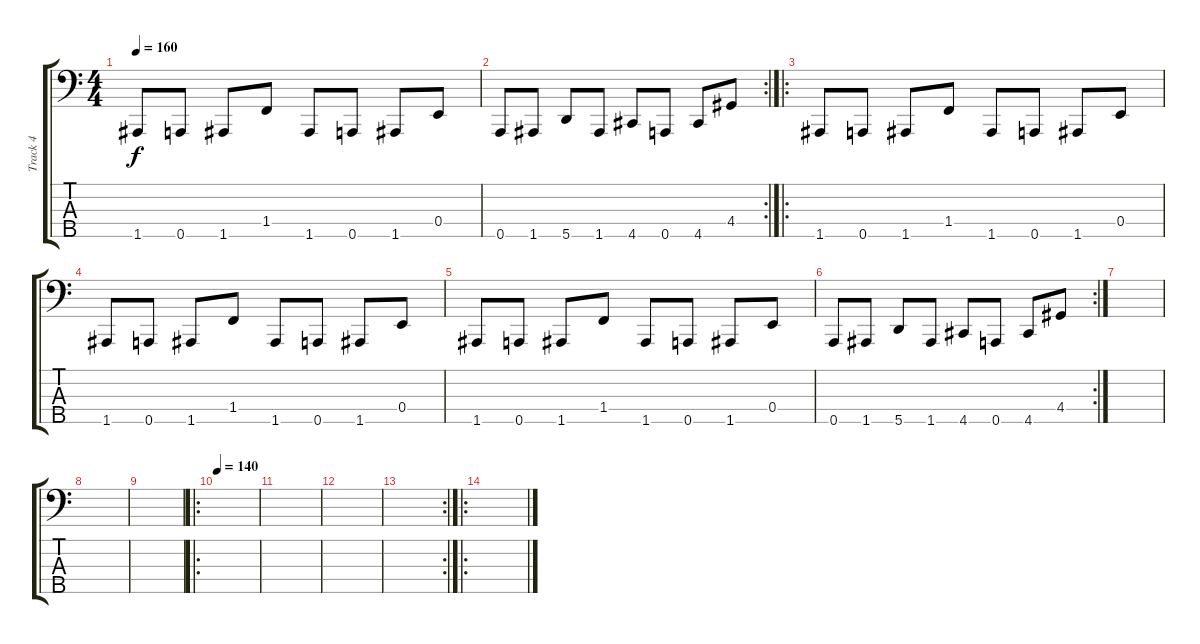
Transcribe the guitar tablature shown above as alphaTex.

\track ("Track 4" "Track 4") {instrument electricbassfinger}
\staff {score tabs}
\tuning (G2 D2 A1 E1 A0) {hide}
\ts (4 4)
\tempo 160
\clef f4
\ks c
1.5.8{dy f} 0.5.8 1.5.8 1.4.8 1.5.8 0.5.8 1.5.8 0.4.8 |
\rc 2
0.5.8 1.5.8 5.5.8 1.5.8 4.5.8 0.5.8 4.5.8 4.4.8 |
\ro
1.5.8 0.5.8 1.5.8 1.4.8 1.5.8 0.5.8 1.5.8 0.4.8 |
1.5.8 0.5.8 1.5.8 1.4.8 1.5.8 0.5.8 1.5.8 0.4.8 |
1.5.8 0.5.8 1.5.8 1.4.8 1.5.8 0.5.8 1.5.8 0.4.8 |
\rc 2
0.5.8 1.5.8 5.5.8 1.5.8 4.5.8 0.5.8 4.5.8 4.4.8 |
|
|
|
\ro
\tempo 140
|
|
|
\rc 2
|
\ro
